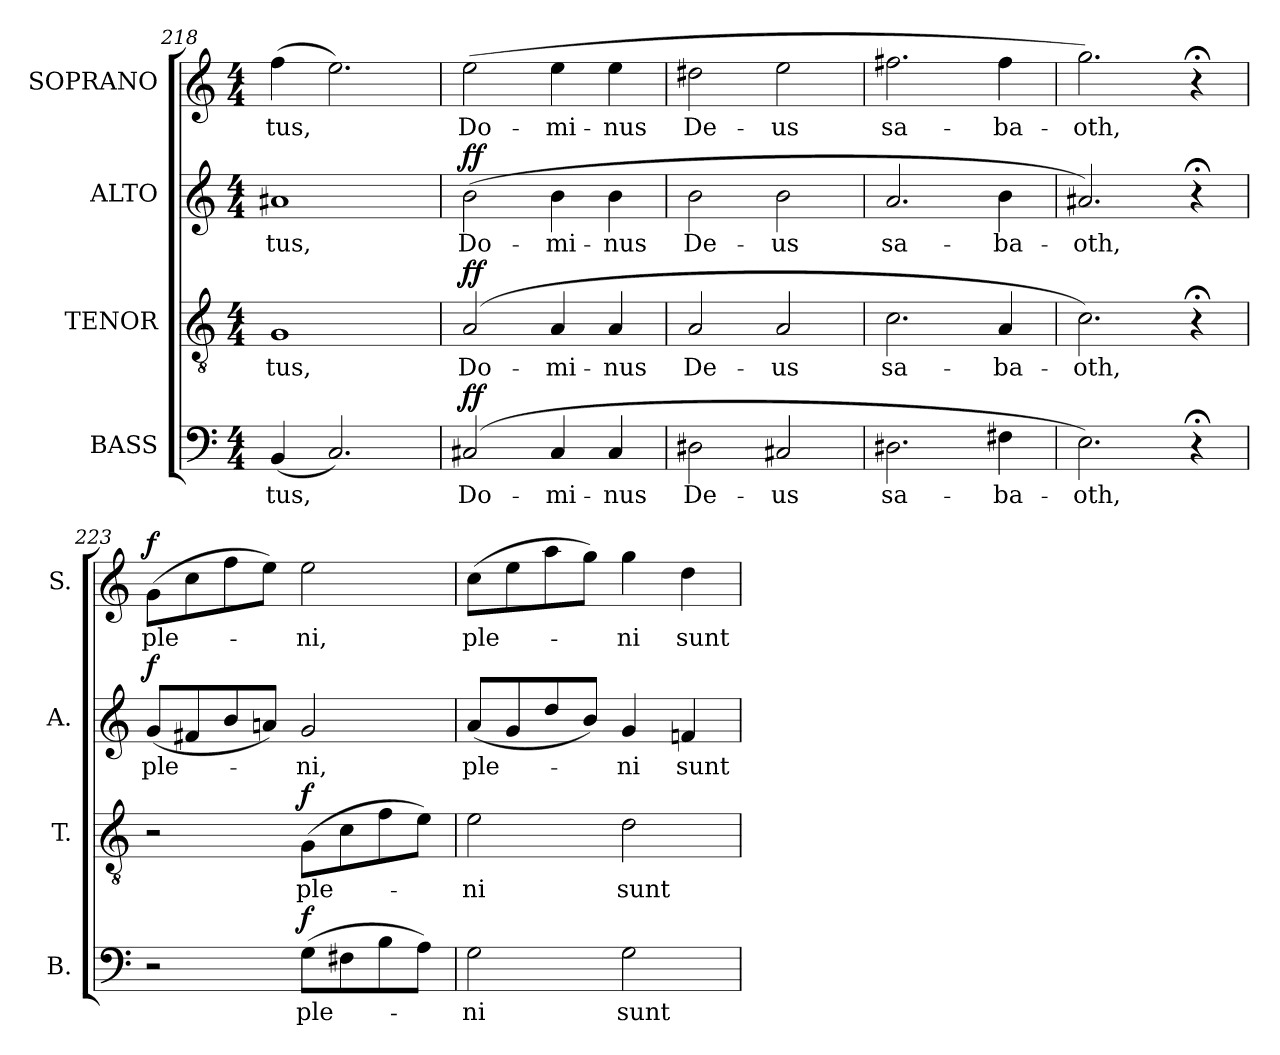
**kern	**text	**dynam	**kern	**text	**dynam	**kern	**text	**dynam	**kern	**text	**dynam
*part4	*part4	*part4	*part3	*part3	*part3	*part2	*part2	*part2	*part1	*part1	*part1
*staff4	*staff4	*staff4	*staff3	*staff3	*staff3	*staff2	*staff2	*staff2	*staff1	*staff1	*staff1
*I"BASS	*	*	*I"TENOR	*	*	*I"ALTO	*	*	*I"SOPRANO	*	*
*I'B.	*	*	*I'T.	*	*	*I'A.	*	*	*I'S.	*	*
!!LO:LB:g=z
*clefF4	*	*	*clefGv2	*	*	*clefG2	*	*	*clefG2	*	*
*	*	*	*ITrd7c12	*	*	*	*	*	*	*	*
*k[]	*	*	*k[]	*	*	*k[]	*	*	*k[]	*	*
*C:	*	*	*C:	*	*	*C:	*	*	*C:	*	*
*M4/4	*	*	*M4/4	*	*	*M4/4	*	*	*M4/4	*	*
=218	=218	=218	=218	=218	=218	=218	=218	=218	=218	=218	=218
!	!LO:LY:b:color=#000000	!	!	!	!	!	!	!	!	!	!
!	!	!	!	!LO:LY:b:color=#000000	!	!	!	!	!	!	!
!	!	!	!	!	!	!	!LO:LY:b:color=#000000	!	!	!	!
!	!	!	!	!	!	!	!	!	!	!LO:LY:b:color=#000000	!
(4BBi/	-tus,	.	1GGi	-tus,	.	1a#Xi	-tus,	.	(4ffi\	-tus,	.
2.Ci/)	.	.	.	.	.	.	.	.	2.eei\)	.	.
=219	=219	=219	=219	=219	=219	=219	=219	=219	=219	=219	=219
!	!LO:LY:b:color=#000000	!	!	!	!	!	!	!	!	!	!
!	!	!	!	!LO:LY:b:color=#000000	!	!	!	!	!	!	!
!	!	!	!	!	!	!	!LO:LY:b:color=#000000	!	!	!	!
!	!	!	!	!	!	!	!	!	!	!LO:LY:b:color=#000000	!
(2C#Xi/	Do-	ff	(2AAi/	Do-	ff	(2bi\	Do-	ff	(2eei\	Do-	.
!	!LO:LY:b:color=#000000	!	!	!	!	!	!	!	!	!	!
!	!	!	!	!LO:LY:b:color=#000000	!	!	!	!	!	!	!
!	!	!	!	!	!	!	!LO:LY:b:color=#000000	!	!	!	!
!	!	!	!	!	!	!	!	!	!	!LO:LY:b:color=#000000	!
4C#i/	-mi-	.	4AAi/	-mi-	.	4bi\	-mi-	.	4eei\	-mi-	.
!	!LO:LY:b:color=#000000	!	!	!	!	!	!	!	!	!	!
!	!	!	!	!LO:LY:b:color=#000000	!	!	!	!	!	!	!
!	!	!	!	!	!	!	!LO:LY:b:color=#000000	!	!	!	!
!	!	!	!	!	!	!	!	!	!	!LO:LY:b:color=#000000	!
4C#i/	-nus	.	4AAi/	-nus	.	4bi\	-nus	.	4eei\	-nus	.
=220	=220	=220	=220	=220	=220	=220	=220	=220	=220	=220	=220
!	!LO:LY:b:color=#000000	!	!	!	!	!	!	!	!	!	!
!	!	!	!	!LO:LY:b:color=#000000	!	!	!	!	!	!	!
!	!	!	!	!	!	!	!LO:LY:b:color=#000000	!	!	!	!
!	!	!	!	!	!	!	!	!	!	!LO:LY:b:color=#000000	!
2D#Xi\	De-	.	2AAi/	De-	.	2bi\	De-	.	2dd#Xi\	De-	.
!	!LO:LY:b:color=#000000	!	!	!	!	!	!	!	!	!	!
!	!	!	!	!LO:LY:b:color=#000000	!	!	!	!	!	!	!
!	!	!	!	!	!	!	!LO:LY:b:color=#000000	!	!	!	!
!	!	!	!	!	!	!	!	!	!	!LO:LY:b:color=#000000	!
2C#Xi/	-us	.	2AAi/	-us	.	2bi\	-us	.	2eei\	-us	.
=221	=221	=221	=221	=221	=221	=221	=221	=221	=221	=221	=221
!	!LO:LY:b:color=#000000	!	!	!	!	!	!	!	!	!	!
!	!	!	!	!LO:LY:b:color=#000000	!	!	!	!	!	!	!
!	!	!	!	!	!	!	!LO:LY:b:color=#000000	!	!	!	!
!	!	!	!	!	!	!	!	!	!	!LO:LY:b:color=#000000	!
2.D#Xi\	sa-	.	2.Ci\	sa-	.	2.ai/	sa-	.	2.ff#Xi\	sa-	.
!	!LO:LY:b:color=#000000	!	!	!	!	!	!	!	!	!	!
!	!	!	!	!LO:LY:b:color=#000000	!	!	!	!	!	!	!
!	!	!	!	!	!	!	!LO:LY:b:color=#000000	!	!	!	!
!	!	!	!	!	!	!	!	!	!	!LO:LY:b:color=#000000	!
4F#Xi\	-ba-	.	4AAi/	-ba-	.	4bi\	-ba-	.	4ff#i\	-ba-	.
=222	=222	=222	=222	=222	=222	=222	=222	=222	=222	=222	=222
!	!LO:LY:b:color=#000000	!	!	!	!	!	!	!	!	!	!
!	!	!	!	!LO:LY:b:color=#000000	!	!	!	!	!	!	!
!	!	!	!	!	!	!	!LO:LY:b:color=#000000	!	!	!	!
!	!	!	!	!	!	!	!	!	!	!LO:LY:b:color=#000000	!
2.Ei\)	-oth,	.	2.Ci\)	-oth,	.	2.a#Xi/)	-oth,	.	2.ggi\)	-oth,	.
4r;	.	.	4r;	.	.	4r;	.	.	4r;	.	.
!!LO:PB:g=z
=223	=223	=223	=223	=223	=223	=223	=223	=223	=223	=223	=223
!	!	!	!	!	!	!	!LO:LY:b:color=#000000	!	!	!	!
!	!	!	!	!	!	!	!	!	!	!LO:LY:b:color=#000000	!
2r	.	.	2r	.	.	(8gi/L	ple-	f	(8gi\L	ple-	f
.	.	.	.	.	.	8f#Xi/	.	.	8cci\	.	.
.	.	.	.	.	.	8bi/	.	.	8ffi\	.	.
.	.	.	.	.	.	8ani/J)	.	.	8eei\J)	.	.
!	!LO:LY:b:color=#000000	!	!	!	!	!	!	!	!	!	!
!	!	!	!	!LO:LY:b:color=#000000	!	!	!	!	!	!	!
!	!	!	!	!	!	!	!LO:LY:b:color=#000000	!	!	!	!
!	!	!	!	!	!	!	!	!	!	!LO:LY:b:color=#000000	!
(8Gi\L	ple-	f	(8GGi\L	ple-	f	2gi/	-ni,	.	2eei\	-ni,	.
8F#Xi\	.	.	8Ci\	.	.	.	.	.	.	.	.
8Bi\	.	.	8Fi\	.	.	.	.	.	.	.	.
8Ai\J)	.	.	8Ei\J)	.	.	.	.	.	.	.	.
=224	=224	=224	=224	=224	=224	=224	=224	=224	=224	=224	=224
!	!LO:LY:b:color=#000000	!	!	!	!	!	!	!	!	!	!
!	!	!	!	!LO:LY:b:color=#000000	!	!	!	!	!	!	!
!	!	!	!	!	!	!	!LO:LY:b:color=#000000	!	!	!	!
!	!	!	!	!	!	!	!	!	!	!LO:LY:b:color=#000000	!
2Gi\	-ni	.	2Ei\	-ni	.	(8ai/L	ple-	.	(8cci\L	ple-	.
.	.	.	.	.	.	8gi/	.	.	8eei\	.	.
.	.	.	.	.	.	8ddi/	.	.	8aai\	.	.
.	.	.	.	.	.	8bi/J)	.	.	8ggi\J)	.	.
!	!LO:LY:b:color=#000000	!	!	!	!	!	!	!	!	!	!
!	!	!	!	!LO:LY:b:color=#000000	!	!	!	!	!	!	!
!	!	!	!	!	!	!	!LO:LY:b:color=#000000	!	!	!	!
!	!	!	!	!	!	!	!	!	!	!LO:LY:b:color=#000000	!
2Gi\	sunt	.	2Di\	sunt	.	4gi/	-ni	.	4ggi\	-ni	.
!	!	!	!	!	!	!	!LO:LY:b:color=#000000	!	!	!	!
!	!	!	!	!	!	!	!	!	!	!LO:LY:b:color=#000000	!
.	.	.	.	.	.	4fni/	sunt	.	4ddi\	sunt	.
=	=	=	=	=	=	=	=	=	=	=	=
*-	*-	*-	*-	*-	*-	*-	*-	*-	*-	*-	*-
